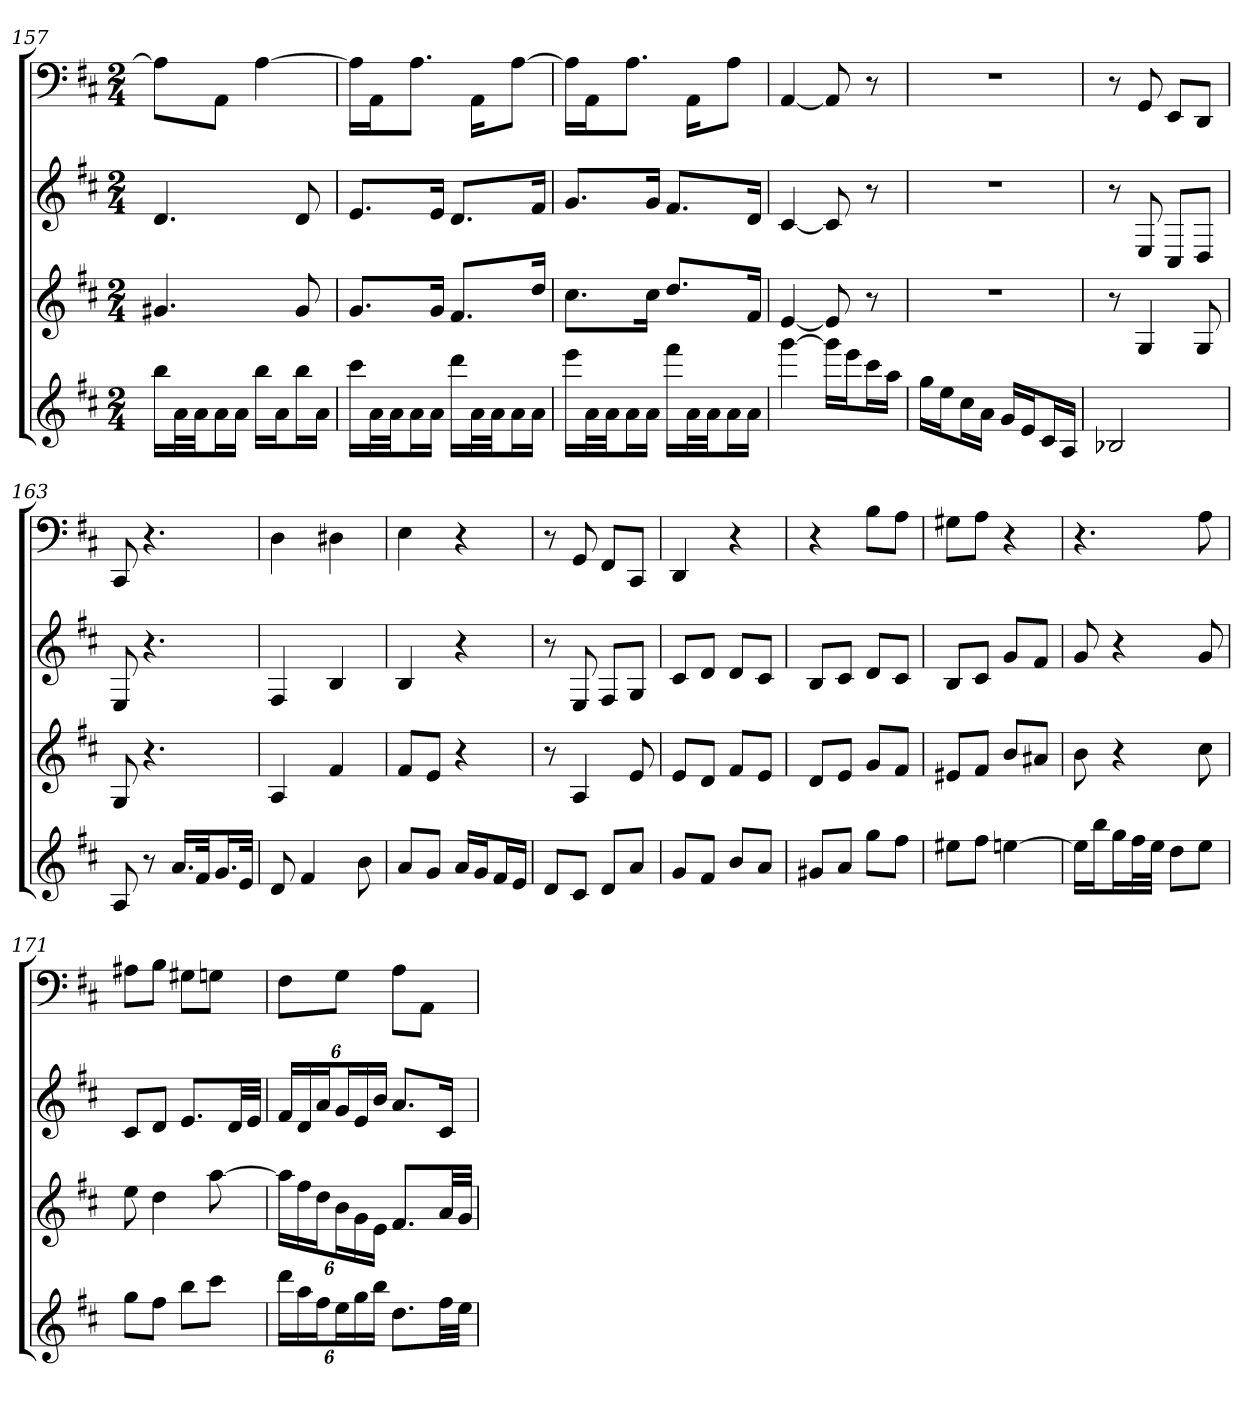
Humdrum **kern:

**kern	**kern	**kern	**kern
*part4	*part3	*part2	*part1
*staff4	*staff3	*staff2	*staff1
*k[f#c#]	*k[f#c#]	*k[f#c#]	*k[f#c#]
*D:	*D:	*D:	*D:
*M2/4	*M2/4	*M2/4	*M2/4
=157	=157	=157	=157
16bbLL	4.g#X	4.d	8AL]
32aL	.	.	.
32aJJ	.	.	.
16aL	.	.	8AAJ
16aJJ	.	.	.
16bbLL	.	.	[4A
16aJ	.	.	.
16bbL	8g#	8d	.
16aJJ	.	.	.
=158	=158	=158	=158
16ccc#LL	8.gL	8.eL	16ALL]
32aL	.	.	16AAJ
32aJJ	.	.	.
16aL	.	.	8.AJ
16aJJ	16gJk	16eJk	.
16dddLL	8.f#L	8.dL	.
32aL	.	.	16AAKL
32aJJ	.	.	.
16aL	.	.	[8AJ
16aJJ	16ddJk	16f#Jk	.
=159	=159	=159	=159
16eeeLL	8.cc#L	8.gL	16ALL]
32aL	.	.	16AAJ
32aJJ	.	.	.
16aL	.	.	8.AJ
16aJJ	16cc#Jk	16gJk	.
16fff#LL	8.ddL	8.f#L	.
32aL	.	.	16AAKL
32aJJ	.	.	.
16aL	.	.	8AJ
16aJJ	16f#Jk	16dJk	.
=160	=160	=160	=160
[4ggg	[4e	[4c#	[4AA
16gggLL]	8e]	8c#]	8AA]
16eeeJ	.	.	.
16ccc#L	8r	8r	8r
16aaJJ	.	.	.
=161	=161	=161	=161
16ggLL	2r	2r	2r
16eeJ	.	.	.
16cc#L	.	.	.
16aJJ	.	.	.
16gLL	.	.	.
16eJ	.	.	.
16c#L	.	.	.
16AJJ	.	.	.
=162	=162	=162	=162
2B-X	8r	8r	8r
.	4G	8E	8GG
.	.	8C#L	8EEL
.	8G	8DJ	8DDJ
=163	=163	=163	=163
8A	8G	8E	8CC#
8r	4.r	4.r	4.r
16.aLL	.	.	.
32f#Jk	.	.	.
16.gL	.	.	.
32eJJk	.	.	.
=164	=164	=164	=164
8d	4A	4F#	4D
4f#	.	.	.
.	4f#	4B	4D#X
8b	.	.	.
=165	=165	=165	=165
8aL	8f#L	4B	4E
8gJ	8eJ	.	.
16aLL	4r	4r	4r
16gJ	.	.	.
16f#L	.	.	.
16eJJ	.	.	.
=166	=166	=166	=166
8dL	8r	8r	8r
8c#J	4A	8E	8GG
8dL	.	8F#L	8FF#L
8aJ	8e	8GJ	8CC#J
=167	=167	=167	=167
8gL	8eL	8c#L	4DD
8f#J	8dJ	8dJ	.
8bL	8f#L	8dL	4r
8aJ	8eJ	8c#J	.
=168	=168	=168	=168
8g#XL	8dL	8BL	4r
8aJ	8eJ	8c#J	.
8ggL	8gL	8dL	8BL
8ff#J	8f#J	8c#J	8AJ
=169	=169	=169	=169
8ee#XL	8e#XL	8BL	8G#XL
8ff#J	8f#J	8c#J	8AJ
[4een	8bL	8gL	4r
.	8a#XJ	8f#J	.
=170	=170	=170	=170
16eeLL]	8b	8g	4.r
16bbJ	.	.	.
16ggL	4r	4r	.
32ff#L	.	.	.
32eeJJJ	.	.	.
8ddL	.	.	.
8eeJ	8cc#	8g	8A
=171	=171	=171	=171
8ggL	8ee	8c#L	8A#XL
8ff#J	4dd	8dJ	8BJ
8bbL	.	8.eL	8G#XL
8ccc#J	[8aa	.	8GnJ
.	.	32dLL	.
.	.	32eJJJ	.
=172	=172	=172	=172
24dddLL	24aaLL]	24f#LL	8F#L
24aa	24ff#	24d	.
24ff#J	24ddJ	24aJ	.
24eeL	24bL	24gL	8GJ
24gg	24g	24e	.
24bbJJ	24eJJ	24bJJ	.
8.ddL	8.f#L	8.aL	8AL
.	.	.	8AAJ
32ff#LL	32aLL	16c#Jk	.
32eeJJJ	32gJJJ	.	.
=	=	=	=
*-	*-	*-	*-
